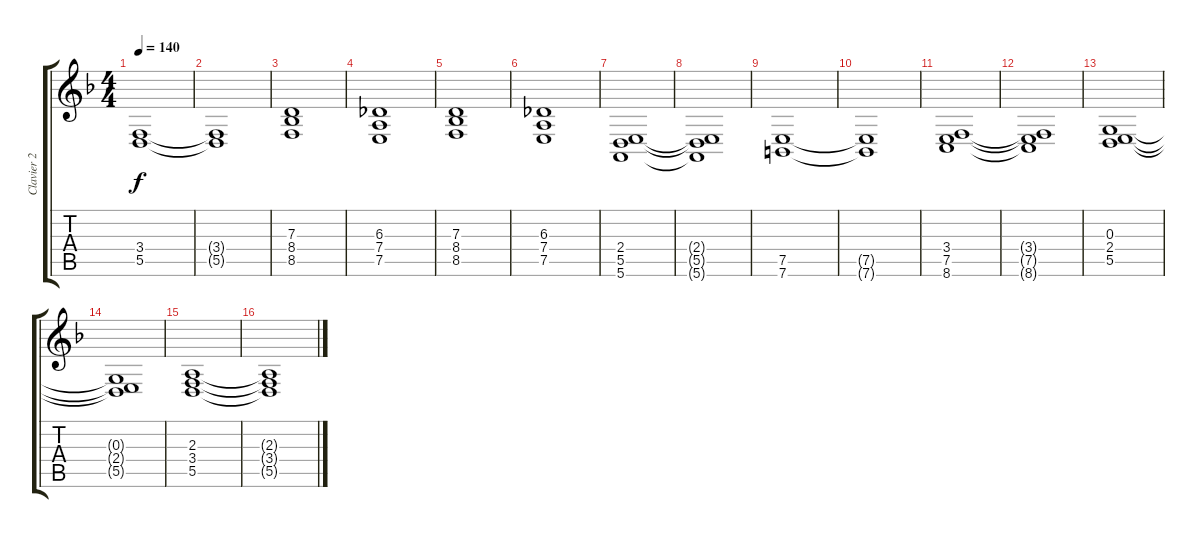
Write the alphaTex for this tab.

\track ("Clavier 2" "Clavier 2") {instrument stringensemble1}
\staff {score tabs}
\tuning (E4 B3 G3 D3 A2 E2) {hide}
\ts (4 4)
\tempo 140
\clef g2
\ks f
(3.4{t} 5.5{t}).1{dy f} |
(3.4{t} 5.5{t}).1 |
(7.3 8.4 8.5).1 |
(6.3 7.4 7.5).1 |
(7.3 8.4 8.5).1 |
(6.3 7.4 7.5).1 |
(2.4 5.5 5.6).1 |
(2.4{t} 5.5{t} 5.6{t}).1 |
(7.5 7.6).1 |
(7.5{t} 7.6{t}).1 |
(3.4 7.5 8.6).1 |
(3.4{t} 7.5{t} 8.6{t}).1 |
(0.3 2.4 5.5).1 |
(0.3{t} 2.4{t} 5.5{t}).1 |
(2.3 3.4 5.5).1 |
(2.3{t} 3.4{t} 5.5{t}).1
